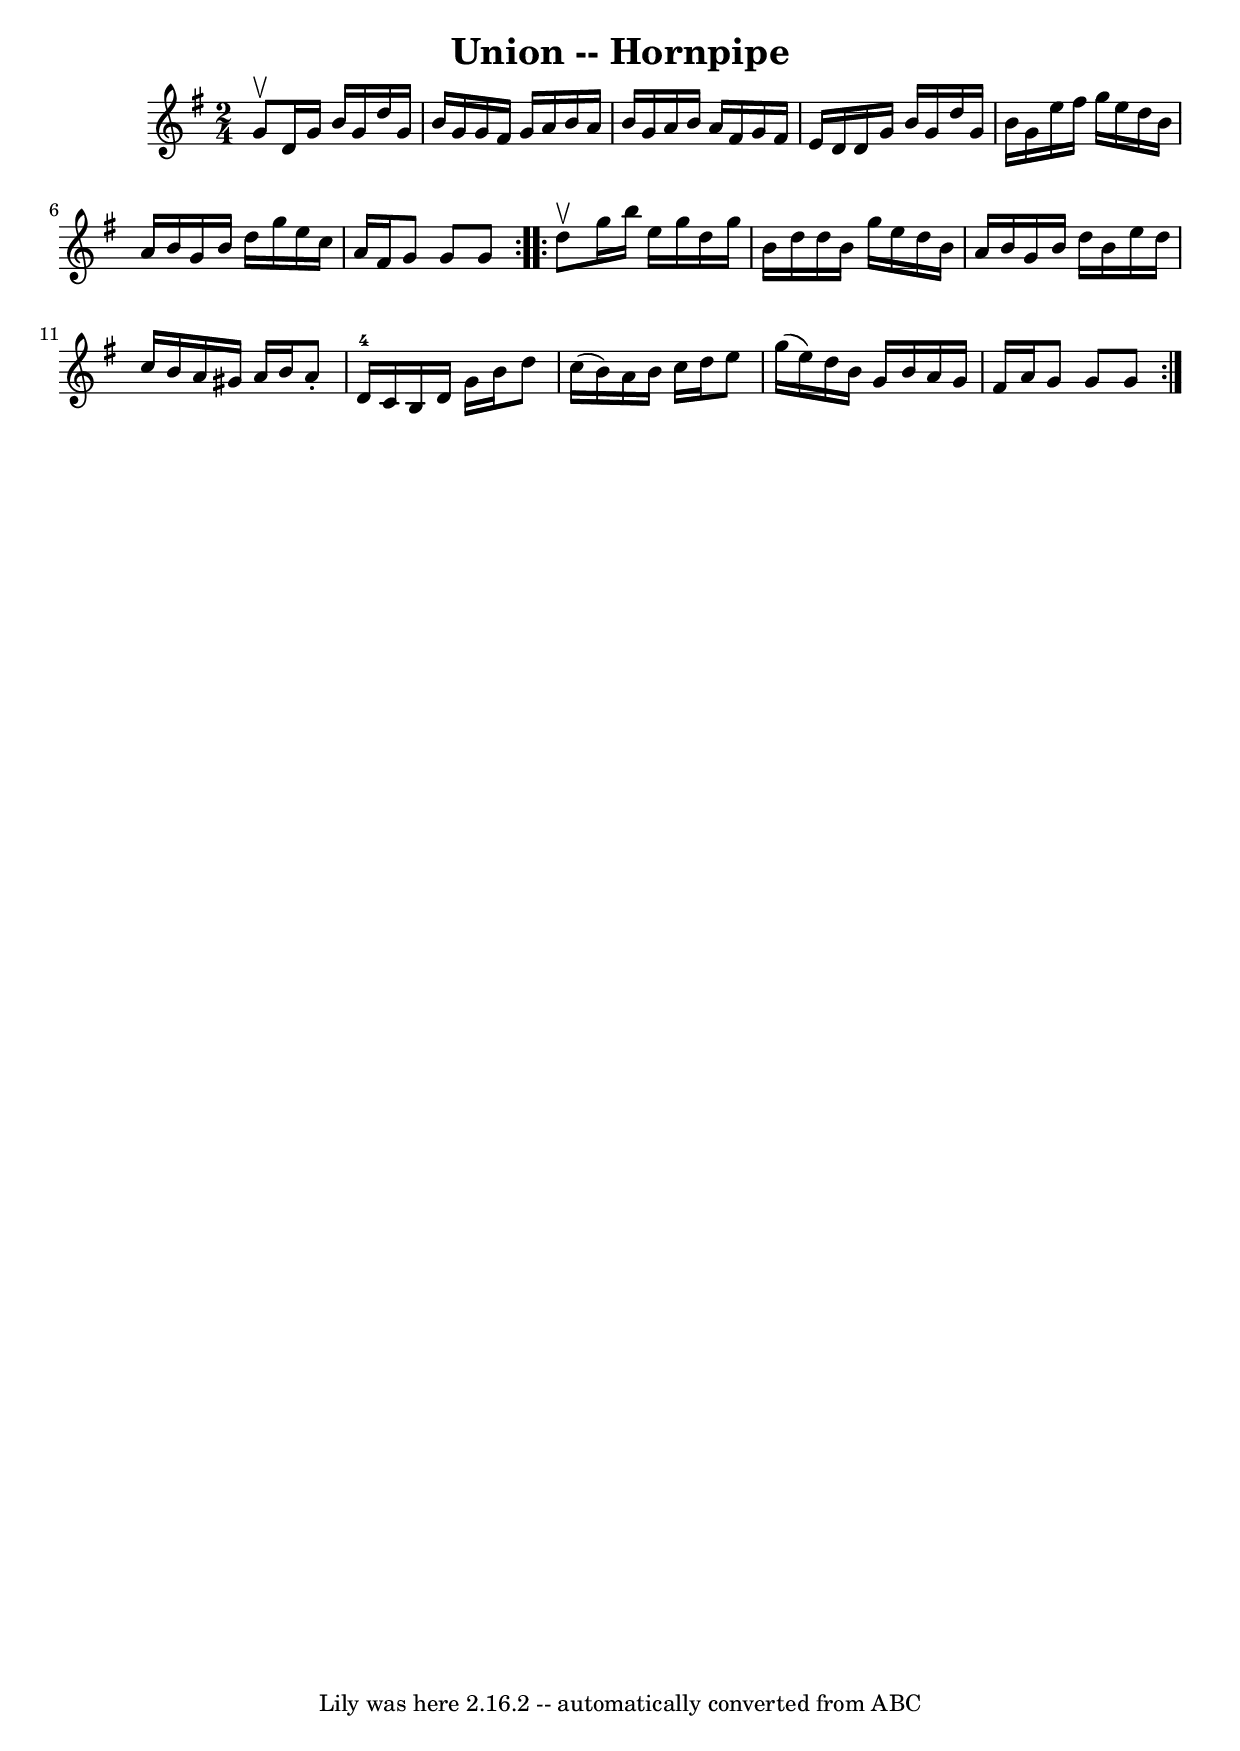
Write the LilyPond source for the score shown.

\version "2.16.2"
\include "Mammoth.ily"
\header {
  %% book = "Cole's 1000 Fiddle Tunes"
  crossRefNumber = "1"
  footnotes = ""
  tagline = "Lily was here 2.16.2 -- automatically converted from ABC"
  title = "Union -- Hornpipe"

}
voicedefault =  {



  \repeat volta 2 {

    \time 2/4 
    \key g \major
    g'8^\upbow |
    d'16 g'16 b'16 g'16   
    d''16 g'16 b'16 g'16  |
    g'16 fis'16 g'16 a'16    
    b'16 a'16 b'16 g'16  |
    a'16 b'16 a'16 fis'16 g'16 
    fis'16 e'16 d'16  |
    d'16 g'16 b'16 g'16 d''16   
    g'16 b'16 g'16  |
    e''16 fis''16 g''16 e''16 d''16   
    b'16 a'16 b'16  |
    g'16 b'16 d''16 g''16 e''16    
    c''16 a'16 fis'16  |
    g'8 g'8 g'8  
  }     
  \repeat volta 2 {
    
    d''8^\upbow |
    g''16 b''16 e''16 g''16 d''16 g''16    
    b'16 d''16  |
    d''16 b'16 g''16 e''16 d''16 b'16    
    a'16 b'16  |
    g'16 b'16 d''16 b'16 e''16 d''16    
    c''16 b'16  |
    a'16 gis'16 a'16 b'16 a'8-. d'16-4  
    c'16  |
    b16 d'16 g'16 b'16 d''8 c''16 (b'16) 
    |
    a'16 b'16 c''16 d''16 e''8 g''16 (e''16) 
    |
    d''16 b'16 g'16 b'16 a'16 g'16 fis'16 a'16  
    |
    g'8 g'8 g'8  
  }   

}

\score{
  <<

    \context Staff="default"
    {
      \voicedefault 
      
    }

  >>
  \layout {
    
  }
  \midi {
  }

}
